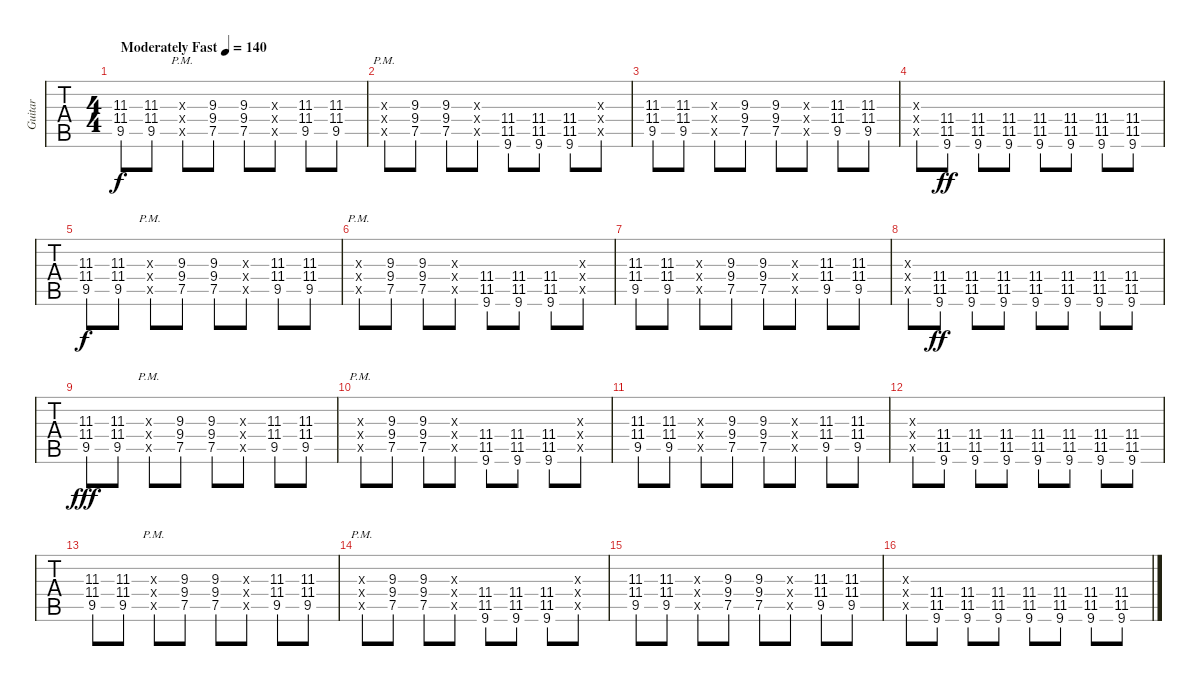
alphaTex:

\track ("Guitar" "Guitar") {instrument overdrivenguitar}
\staff {tabs}
\tuning (E4 B3 G3 D3 A2 E2) {hide}
\ts (4 4)
\tempo (140 "Moderately Fast")
\clef g2
\ks c
(11.3 11.4 9.5).8{dy f instrument overdrivenguitar} (11.3 11.4 9.5).8 (9.3{pm x} 9.4{pm x} 7.5{pm x}).8 (9.3 9.4 7.5).8 (9.3 9.4 7.5).8 (0.3{x} 0.4{x} 0.5{x}).8 (11.3 11.4 9.5).8 (11.3 11.4 9.5).8 |
(9.3{pm x} 9.4{pm x} 7.5{pm x}).8 (9.3 9.4 7.5).8 (9.3 9.4 7.5).8 (0.3{x} 0.4{x} 0.5{x}).8 (11.4 11.5 9.6).8 (11.4 11.5 9.6).8 (11.4 11.5 9.6).8 (11.3{x} 11.4{x} 9.5{x}).8 |
(11.3 11.4 9.5).8 (11.3 11.4 9.5).8 (9.3{x} 9.4{x} 7.5{x}).8 (9.3 9.4 7.5).8 (9.3 9.4 7.5).8 (11.3{x} 11.4{x} 9.5{x}).8 (11.3 11.4 9.5).8 (11.3 11.4 9.5).8 |
(0.3{x} 11.4{x} 11.5{x}).8 (11.4 11.5 9.6).8{dy ff} (11.4 11.5 9.6).8 (11.4 11.5 9.6).8 (11.4 11.5 9.6).8 (11.4 11.5 9.6).8 (11.4 11.5 9.6).8 (11.4 11.5 9.6).8 |
(11.3 11.4 9.5).8{dy f} (11.3 11.4 9.5).8 (9.3{pm x} 9.4{pm x} 7.5{pm x}).8 (9.3 9.4 7.5).8 (9.3 9.4 7.5).8 (0.3{x} 0.4{x} 0.5{x}).8 (11.3 11.4 9.5).8 (11.3 11.4 9.5).8 |
(9.3{pm x} 9.4{pm x} 7.5{pm x}).8 (9.3 9.4 7.5).8 (9.3 9.4 7.5).8 (0.3{x} 0.4{x} 0.5{x}).8 (11.4 11.5 9.6).8 (11.4 11.5 9.6).8 (11.4 11.5 9.6).8 (11.3{x} 11.4{x} 9.5{x}).8 |
(11.3 11.4 9.5).8 (11.3 11.4 9.5).8 (9.3{x} 9.4{x} 7.5{x}).8 (9.3 9.4 7.5).8 (9.3 9.4 7.5).8 (11.3{x} 11.4{x} 9.5{x}).8 (11.3 11.4 9.5).8 (11.3 11.4 9.5).8 |
(0.3{x} 11.4{x} 11.5{x}).8 (11.4 11.5 9.6).8{dy ff} (11.4 11.5 9.6).8 (11.4 11.5 9.6).8 (11.4 11.5 9.6).8 (11.4 11.5 9.6).8 (11.4 11.5 9.6).8 (11.4 11.5 9.6).8 |
(11.3{hac} 11.4{hac} 9.5{hac}).8{dy fff} (11.3{hac} 11.4{hac} 9.5{hac}).8 (9.3{hac pm x} 9.4{hac pm x} 7.5{hac pm x}).8 (9.3{hac} 9.4{hac} 7.5{hac}).8 (9.3{hac} 9.4{hac} 7.5{hac}).8 (0.3{hac x} 0.4{hac x} 0.5{hac x}).8 (11.3{hac} 11.4{hac} 9.5{hac}).8 (11.3{hac} 11.4{hac} 9.5{hac}).8 |
(9.3{hac pm x} 9.4{hac pm x} 7.5{hac pm x}).8 (9.3{hac} 9.4{hac} 7.5{hac}).8 (9.3{hac} 9.4{hac} 7.5{hac}).8 (0.3{hac x} 0.4{hac x} 0.5{hac x}).8 (11.4{hac} 11.5{hac} 9.6{hac}).8 (11.4{hac} 11.5{hac} 9.6{hac}).8 (11.4{hac} 11.5{hac} 9.6{hac}).8 (11.3{hac x} 11.4{hac x} 9.5{hac x}).8 |
(11.3{hac} 11.4{hac} 9.5{hac}).8 (11.3{hac} 11.4{hac} 9.5{hac}).8 (9.3{hac x} 9.4{hac x} 7.5{hac x}).8 (9.3{hac} 9.4{hac} 7.5{hac}).8 (9.3{hac} 9.4{hac} 7.5{hac}).8 (11.3{hac x} 11.4{hac x} 9.5{hac x}).8 (11.3{hac} 11.4{hac} 9.5{hac}).8 (11.3{hac} 11.4{hac} 9.5{hac}).8 |
(0.3{hac x} 11.4{hac x} 11.5{hac x}).8 (11.4{hac} 11.5{hac} 9.6{hac}).8 (11.4{hac} 11.5{hac} 9.6{hac}).8 (11.4{hac} 11.5{hac} 9.6{hac}).8 (11.4{hac} 11.5{hac} 9.6{hac}).8 (11.4{hac} 11.5{hac} 9.6{hac}).8 (11.4{hac} 11.5{hac} 9.6{hac}).8 (11.4{hac} 11.5{hac} 9.6{hac}).8 |
(11.3 11.4 9.5).8 (11.3 11.4 9.5).8 (9.3{pm x} 9.4{pm x} 7.5{pm x}).8 (9.3 9.4 7.5).8 (9.3 9.4 7.5).8 (0.3{x} 0.4{x} 0.5{x}).8 (11.3 11.4 9.5).8 (11.3 11.4 9.5).8 |
(9.3{pm x} 9.4{pm x} 7.5{pm x}).8 (9.3 9.4 7.5).8 (9.3 9.4 7.5).8 (0.3{x} 0.4{x} 0.5{x}).8 (11.4 11.5 9.6).8 (11.4 11.5 9.6).8 (11.4 11.5 9.6).8 (11.3{x} 11.4{x} 9.5{x}).8 |
(11.3 11.4 9.5).8 (11.3 11.4 9.5).8 (9.3{x} 9.4{x} 7.5{x}).8 (9.3 9.4 7.5).8 (9.3 9.4 7.5).8 (11.3{x} 11.4{x} 9.5{x}).8 (11.3 11.4 9.5).8 (11.3 11.4 9.5).8 |
(0.3{x} 11.4{x} 11.5{x}).8 (11.4 11.5 9.6).8 (11.4 11.5 9.6).8 (11.4 11.5 9.6).8 (11.4 11.5 9.6).8 (11.4 11.5 9.6).8 (11.4 11.5 9.6).8 (11.4 11.5 9.6).8
